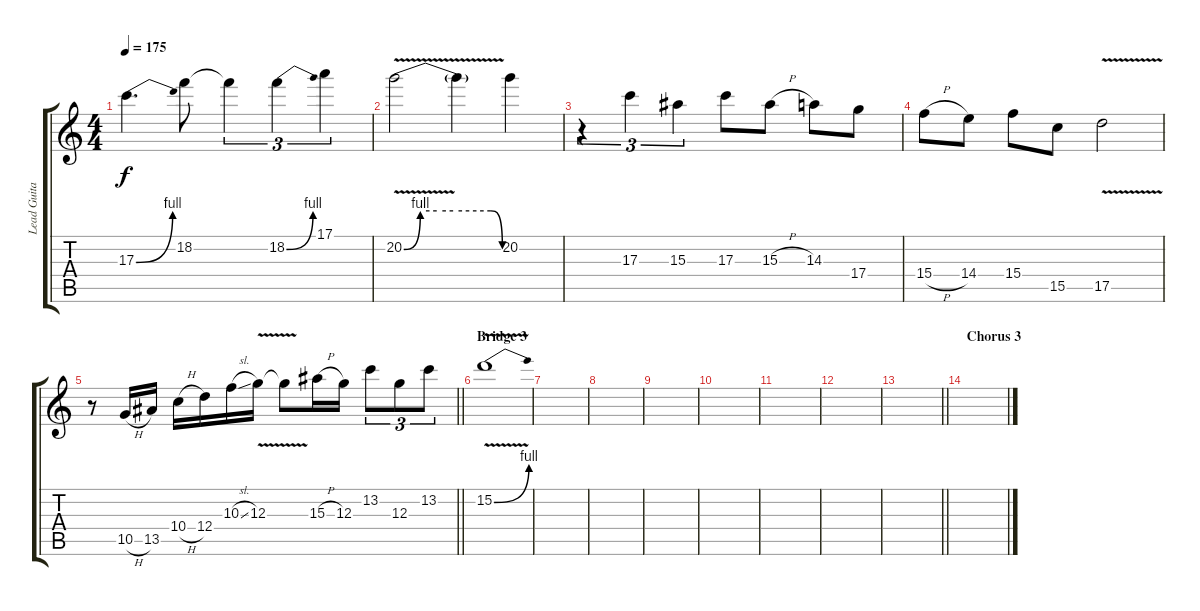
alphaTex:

\track ("Lead Guitar" "Lead Guita") {instrument distortionguitar}
\staff {score tabs}
\tuning (E4 B3 G3 D3 A2 E2) {hide}
\ts (4 4)
\tempo 175
\clef g2
\ks c
17.3{be (bend 0 0 60 4)}.4{d dy f} 18.2.8 18.2{t}.4{tu (3 2)} 18.2{be (bend 0 0 60 4)}.4{tu (3 2)} 17.1.4{tu (3 2)} |
20.2{be (custom 0 0 10 4 20 4 30 4 53 4 60 0) v}.2 20.2{t}.4 20.2.4 |
r.4{tu (3 2)} 17.3.4{tu (3 2)} 15.3.4{tu (3 2)} 17.3.8 15.3{h}.8 14.3.8 17.4.8 |
15.4{h}.8 14.4.8 15.4.8 15.5.8 17.5{v}.2 |
\barLineRight lightlight
r.8 10.5{h}.16 13.5.16 10.4{h}.16 12.4.16 10.3{sl}.16 12.3{v}.16 12.3{t}.8 15.3{h}.16 12.3.16 13.2.8{tu (3 2)} 12.3.8{tu (3 2)} 13.2.8{tu (3 2)} |
\section ("" "Bridge 3")
15.2{be (bend 0 0 60 4) v}.1 |
|
|
|
|
|
|
\barLineRight lightlight
|
\section ("" "Chorus 3")
